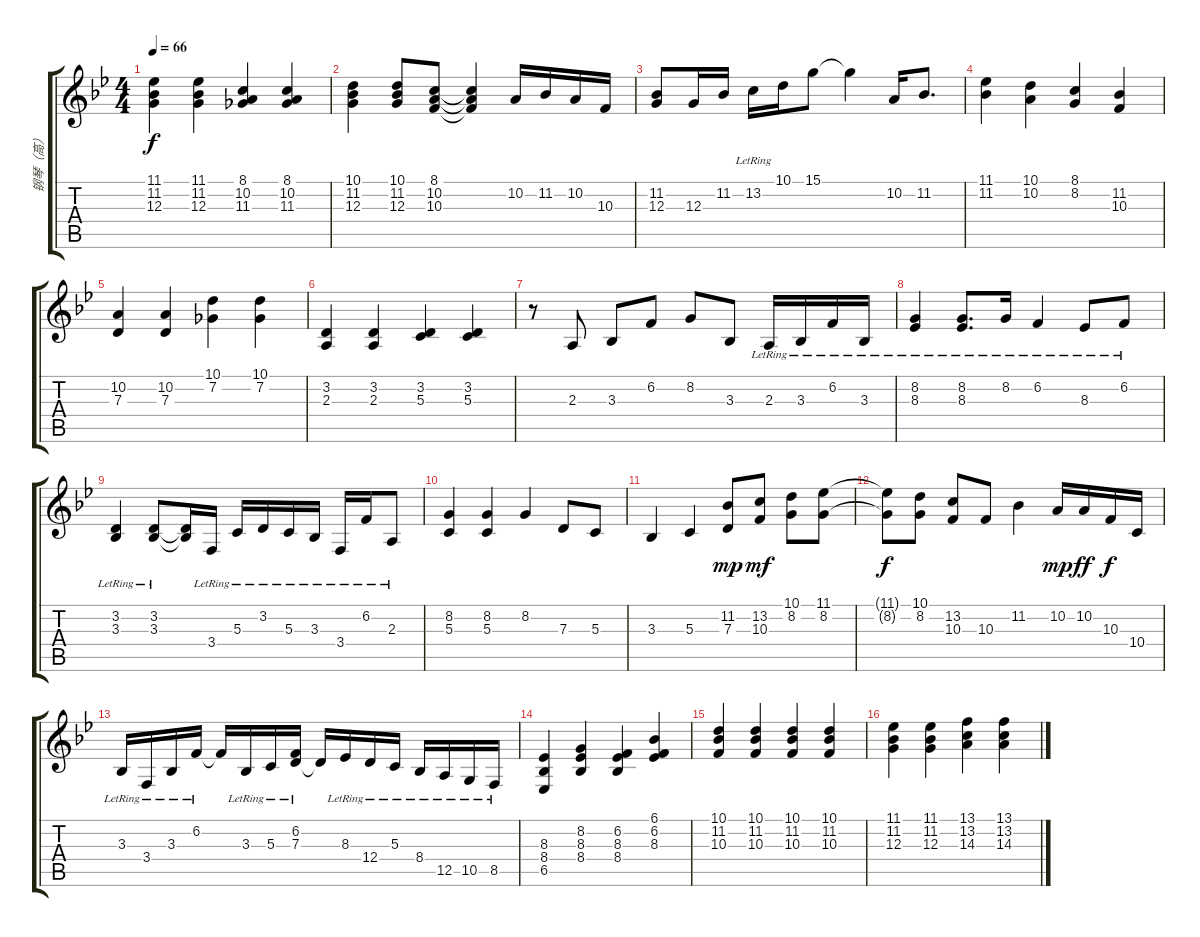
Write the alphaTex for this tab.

\track ("钢琴（高）" "钢琴（高）") {instrument brightacousticpiano}
\staff {score tabs}
\tuning (E4 B3 G3 D3 A2 E2) {hide}
\ts (4 4)
\tempo 66
\clef g2
\ks bb
(11.1 11.2 12.3).4{dy f} (11.1 11.2 12.3).4 (8.1 10.2 11.3).4 (8.1 10.2 11.3).4 |
(10.1 11.2 12.3).4 (10.1 11.2 12.3).8 (8.1 10.2 10.3).8 (8.1{t} 10.2{t} 10.3{t}).4 10.2.16 11.2.16 10.2.16 10.3.16 |
(11.2 12.3).8 12.3.16 11.2.16 13.2{lr}.16 10.1.16 15.1.8 15.1{t}.4 10.2.16 11.2.8{d} |
(11.1 11.2).4 (10.1 10.2).4 (8.1 8.2).4 (11.2 10.3).4 |
(10.2 7.3).4 (10.2 7.3).4 (10.1 7.2).4 (10.1 7.2).4 |
(3.2 2.3).4 (3.2 2.3).4 (3.2 5.3).4 (3.2 5.3).4 |
r.8 2.3.8 3.3.8 6.2.8 8.2.8 3.3.8 2.3{lr}.16 3.3{lr}.16 6.2{lr}.16 3.3{lr}.16 |
(8.2{lr} 8.3{lr}).4 (8.2{lr} 8.3{lr}).8{d} 8.2{lr}.16 6.2{lr}.4 8.3{lr}.8 6.2{lr}.8 |
(3.2{lr} 3.3{lr}).4 (3.2{lr} 3.3{lr}).8 (3.2{t} 3.3{t}).16 3.4{lr}.16 5.3{lr}.16 3.2{lr}.16 5.3{lr}.16 3.3{lr}.16 3.4{lr}.16 6.2{lr}.16 2.3{lr}.8 |
(8.2 5.3).4 (8.2 5.3).4 8.2.4 7.3.8 5.3.8 |
3.3.4 5.3.4 (11.2 7.3).8{dy mp} (13.2 10.3).8{dy mf} (10.1 8.2).8 (11.1 8.2).8 |
(11.1{t} 8.2{t}).8{dy f} (10.1 8.2).8 (13.2 10.3).8 10.3.8 11.2.4 10.2.16{dy mp} 10.2.16{dy ff} 10.3.16{dy f} 10.4.16 |
3.3{lr}.16 3.4{lr}.16 3.3{lr}.16 6.2{lr}.16 6.2{t}.16 3.3{lr}.16 5.3{lr}.16 (6.2{lr} 7.3{lr}).16 7.3{t}.16 8.3{lr}.16 12.4{lr}.16 5.3{lr}.16 8.4{lr}.16 12.5{lr}.16 10.5{lr}.16 8.5{lr}.16 |
(8.3 8.4 6.5).4 (8.2 8.3 8.4).4 (6.2 8.3 8.4).4 (6.1 6.2 8.3).4 |
(10.1 11.2 10.3).4 (10.1 11.2 10.3).4 (10.1 11.2 10.3).4 (10.1 11.2 10.3).4 |
(11.1 11.2 12.3).4 (11.1 11.2 12.3).4 (13.1 13.2 14.3).4 (13.1 13.2 14.3).4
